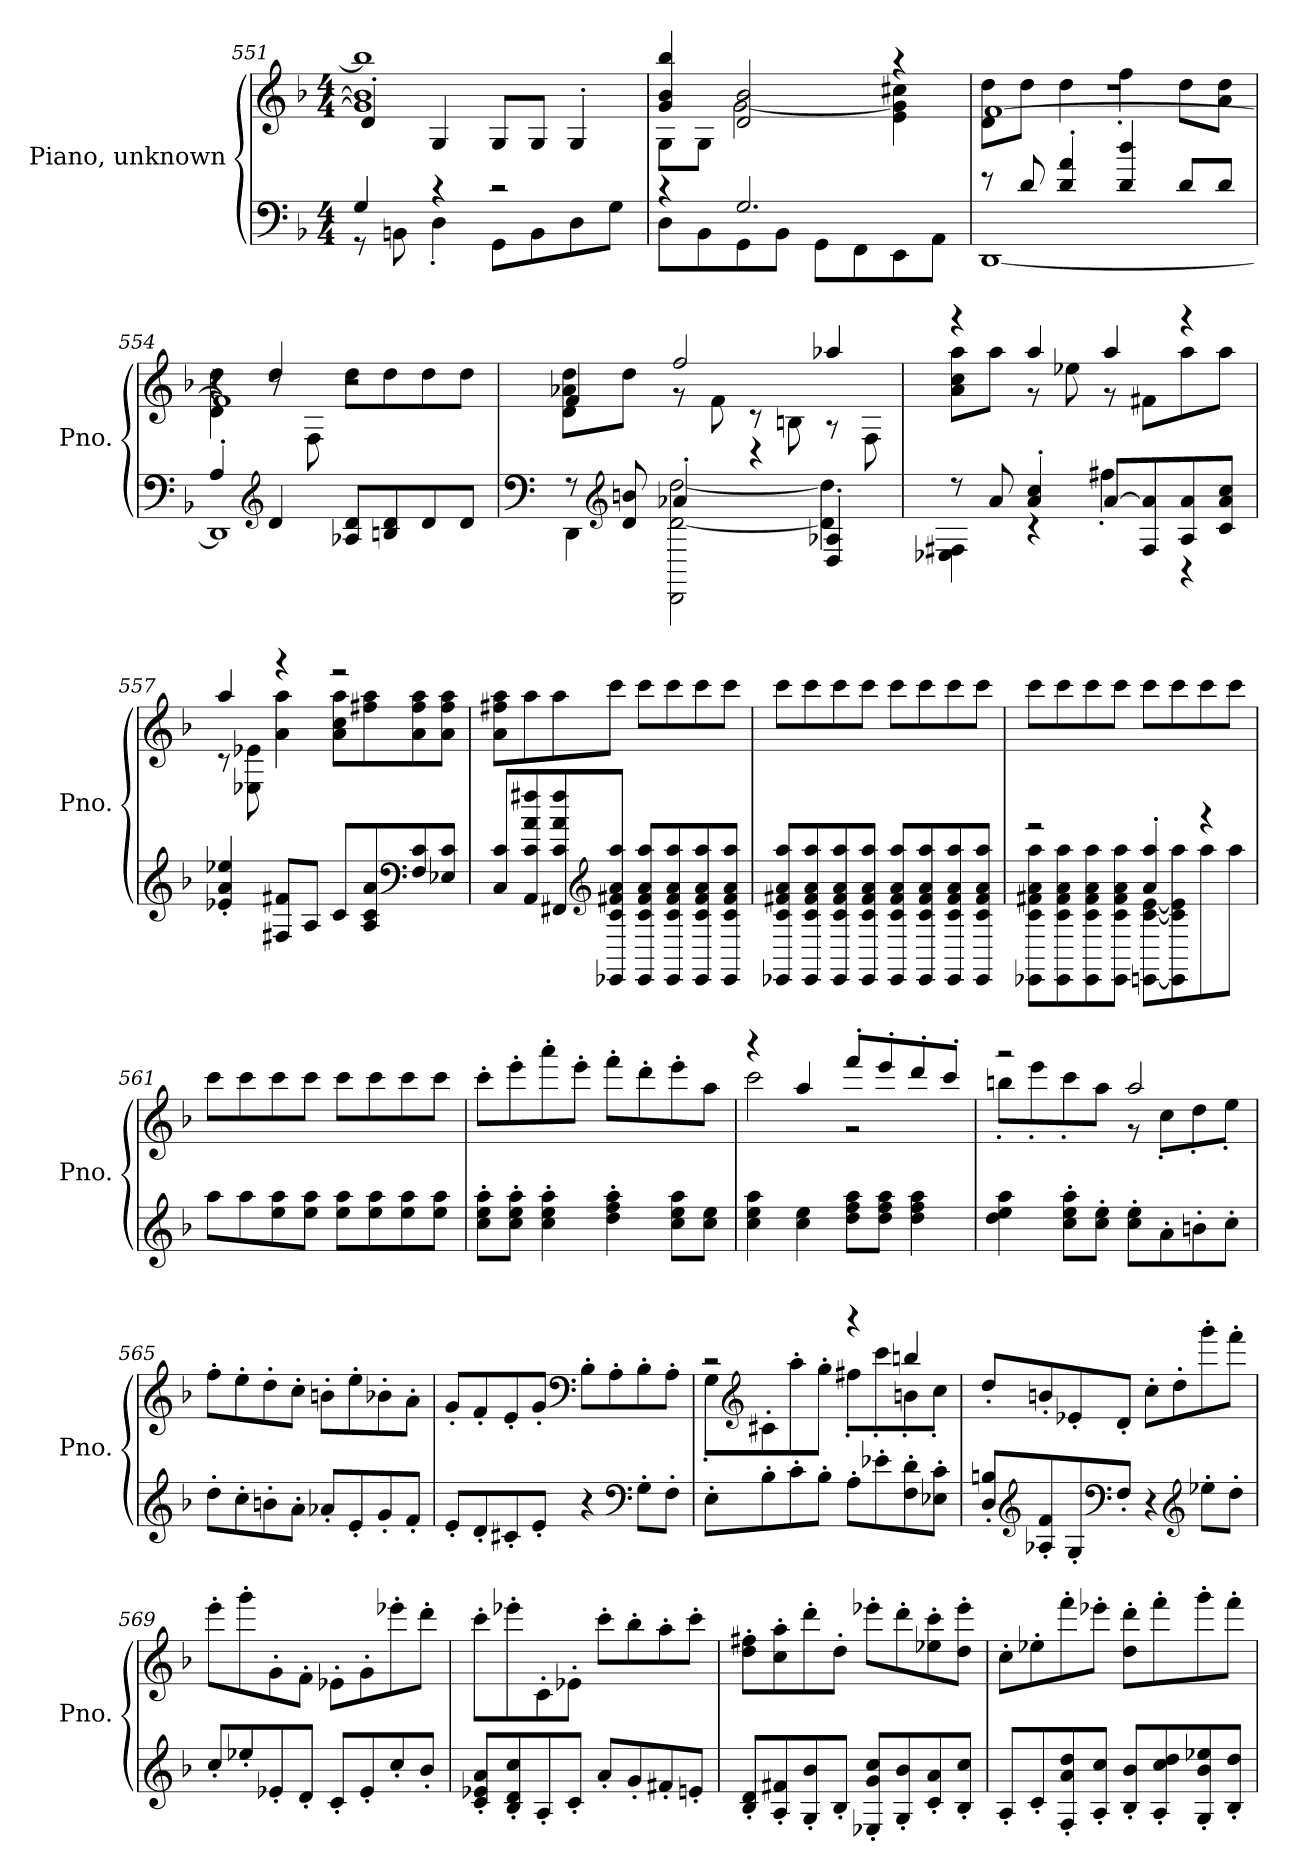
**kern	**kern
*part1	*part1
*staff2	*staff1
*I"Piano, unknown	*
*I'Pno.	*
*clefF4	*clefG2
*k[b-]	*k[b-]
*M4/4	*M4/4
=551	=551
*^	*^
*	*	*	*^
4G/	8r	1bb]	1g] 1b]	4d'/
.	8BBn\	.	.	.
4r	4D'\	.	.	4G/
2r	8GG\L	.	.	8G/L
.	8BB\	.	.	8G/J
.	8D\	.	.	4G'/
.	8G\J	.	.	.
*	*	*	*v	*v
=552	=552	=552	=552
4r	8D\L	4g/ 4b-/ 4bb-/	8G\L
.	8BB-\	.	8G\J
2.G/	8GG\	2d/ 2b-/	[2g\
.	8BB-\J	.	.
.	8GG\L	.	.
.	8FF\	.	.
.	8EE\	4r	4e\ 4g\] 4cc#X\
.	8AA\J	.	.
!!LO:LB:g=z
=553	=553	=553	=553
*	*	*	*^
8r	[1DD	1r	8d\ 8dd\L	[1f
8d/	.	.	8dd\J	.
4d/' 4a/'	.	.	4dd\	.
4d/ 4dd/	.	.	4ff'\	.
8d/L	.	.	8dd\L	.
8d/J	.	.	8a\ 8dd\J	.
=554	=554	=554	=554	=554
4A'/	1DD]	4r	4d\ 4dd\	1f]
*clefG2	*	*	*	*
4d/	.	4dd/	8r	.
.	.	.	8F\	.
8A-X/ 8d/L	.	2r	8dd\L	.
8Bn/ 8d/	.	.	8dd\	.
8d/	.	.	8dd\	.
8d/J	.	.	8dd\J	.
*	*	*v	*v	*v
=555	=555	=555
*clefF4	*	*
*	*	*^
8r	4DD\	4f/	8d\ 8a-X\ 8dd\L
*clefG2	*	*	*
8d/ 8bn/	.	.	8dd\J
4a-X'/	2DD\ [2d\ [2dd\	2ff/	8r
.	.	.	8f\
4r	.	.	8r
.	.	.	8Bn\
4D/' 4A-X/'	4d\] 4dd\]	4aa-X/	8r
.	.	.	8F\
!!LO:LB:g=z	!!
=556	=556	=556	=556
8r	4E-X\ 4F#X\	4r	8a\ 8cc\ 8aa\L
8a/	.	.	8aa\J
4a/' 4cc/'	4r	4aa/	8r
.	.	.	8ee-X\
[8a/L	4ff#X'\	4aa/	8r
8F#/ 8a/]	.	.	8f#X\L
8A/ 8a/	4r	4r	8aa\
8c/ 8a/ 8cc/J	.	.	8aa\J
*v	*v	*	*
=557	=557	=557
4e-X/' 4a/' 4ee-X/'	4aa/	8r
.	.	8E-X\ 8e-X\
8F#X/ 8f#X/L	4r	4a\ 4aa\
8A/J	.	.
8c/L	2r	8a\ 8cc\ 8aa\L
8A/ 8c/ 8a/	.	8ff#X\ 8aa\
*clefF4	*	*
8F#/ 8c/	.	8a\ 8ff#\ 8aa\
8E-X/ 8c/J	.	8a\ 8ff#\ 8aa\J
*	*v	*v
=558	=558
8C/ 8c/L	8a\ 8ff#X\ 8aa\L
8AA/ 8c/ 8a/ 8ff#X/	8aa\
8FF#X/ 8c/ 8a/ 8ff#/	8aa\
*clefG2	*
8EE-X/ 8c/ 8f#X/ 8a/ 8aa/J	8ccc\J
8EE-/ 8c/ 8f#/ 8a/ 8aa/L	8ccc\L
8EE-/ 8c/ 8f#/ 8a/ 8aa/	8ccc\
8EE-/ 8c/ 8f#/ 8a/ 8aa/	8ccc\
8EE-/ 8c/ 8f#/ 8a/ 8aa/J	8ccc\J
!!LO:LB:g=z
=559	=559
8EE-X/ 8c/ 8f#X/ 8a/ 8aa/L	8ccc\L
8EE-/ 8c/ 8f#/ 8a/ 8aa/	8ccc\
8EE-/ 8c/ 8f#/ 8a/ 8aa/	8ccc\
8EE-/ 8c/ 8f#/ 8a/ 8aa/J	8ccc\J
8EE-/ 8c/ 8f#/ 8a/ 8aa/L	8ccc\L
8EE-/ 8c/ 8f#/ 8a/ 8aa/	8ccc\
8EE-/ 8c/ 8f#/ 8a/ 8aa/	8ccc\
8EE-/ 8c/ 8f#/ 8a/ 8aa/J	8ccc\J
=560	=560
*^	*
2r	8EE-X\ 8c\ 8f#X\ 8a\ 8aa\L	8ccc\L
.	8EE-\ 8c\ 8f#\ 8a\ 8aa\	8ccc\
.	8EE-\ 8c\ 8f#\ 8a\ 8aa\	8ccc\
.	8EE-\ 8c\ 8f#\ 8a\ 8aa\J	8ccc\J
4a/' 4aa/'	[8EEn\ [8c\ [8e\L	8ccc\L
.	8EE\] 8c\] 8e\] 8aa\	8ccc\
4r	8aa\	8ccc\
.	8aa\J	8ccc\J
*v	*v	*
=561	=561
8aa\L	8ccc\L
8aa\	8ccc\
8ee\ 8aa\	8ccc\
8ee\ 8aa\J	8ccc\J
8ee\ 8aa\L	8ccc\L
8ee\ 8aa\	8ccc\
8ee\ 8aa\	8ccc\
8ee\ 8aa\J	8ccc\J
!!LO:PB:g=z
=562	=562
8cc\' 8ee\' 8aa\'L	8ccc'\L
8cc\' 8ee\' 8aa\'J	8eee'\
4cc\' 4ee\' 4aa\'	8aaa'\
.	8eee'\J
4dd\' 4ff\' 4aa\'	8fff'\L
.	8ddd'\
8cc\ 8ee\ 8aa\L	8eee'\
8cc\ 8ee\J	8aa\J
=563	=563
*	*^
4cc\ 4ee\ 4aa\	4r	2ccc\
4cc\ 4ee\	4aa/	.
8dd\ 8ff\ 8aa\L	8fff'/L	2r
8dd\ 8ff\ 8aa\J	8eee'/	.
4dd\ 4ff\ 4aa\	8ddd'/	.
.	8ccc'/J	.
=564	=564	=564
4dd\ 4ee\ 4aa\	2r	8bbn'\L
.	.	8eee'\
8cc\' 8ee\' 8aa\'L	.	8ccc'\
8cc\' 8ee\'J	.	8aa\J
8cc\' 8ee\'L	2aa/	8r
8a'\	.	8cc'\L
8bn'\	.	8dd'\
8cc'\J	.	8ee'\J
*	*v	*v
=565	=565
8dd'\L	8ff'\L
8cc'\	8ee'\
8bn'\	8dd'\
8a'\J	8cc'\J
8a-X'/L	8bn'\L
8e'/	8ee'\
8g'/	8b-X'\
8f'/J	8a'\J
!!LO:LB:g=z
=566	=566
8e'/L	8g'/L
8d'/	8f'/
8c#X'/	8e'/
8e'/J	8g'/J
*	*clefF4
4r	8B-'\L
.	8A'\
*clefF4	*
8G'\L	8B-'\
8F'\J	8A'\J
=567	=567
*	*^
8E'\L	2r	8G'\L
*	*clefG2	*
8B-'\	.	8c#X'\
8c'\	.	8aa'\
8B-'\J	.	8gg'\J
8A'\L	4r	8ff#X'\L
8e-X'\	.	8ccc'\
8F\' 8d\'	4bbn/	8bn'\
8E-X\' 8c\'J	.	8cc'\J
*	*v	*v
=568	=568
8D/' 8Bn/'L	8dd'/L
*clefG2	*
8A-X/' 8f/'	8bn'/
8G'/	8e-X'/
*clefF4	*
8F'/J	8d'/J
4r	8cc'\L
.	8dd'\
*clefG2	*
8ee-X'\L	8ggg'\
8dd'\J	8fff'\J
!!LO:LB:g=z
=569	=569
8cc'/L	8eee'\L
8ee-X'/	8ggg'\
8e-X'/	8g'\
8d'/J	8f'\J
8c'/L	8e-X'\L
8e-'/	8g'\
8cc'/	8eee-X'\
8b-'/J	8ddd'\J
=570	=570
8c/' 8e-X/' 8a/'L	8ccc'\L
8B-/' 8d/' 8cc/'	8eee-X'\
8A'/	8c'\
8c'/J	8e-X'\J
8a'/L	8ccc'\L
8g'/	8bb-'\
8f#X'/	8aa'\
8en'/J	8ccc'\J
=571	=571
8B-/' 8d/'L	8dd\' 8ff#X\'L
8A/' 8f#X/'	8cc\' 8aa\'
8G/' 8b-/'	8ddd'\
8B-'/J	8dd'\J
8E-X/' 8g/' 8cc/'L	8eee-X'\L
8G/' 8b-/'	8ddd'\
8c/' 8a/'	8ee-X\' 8ccc\'
8B-/' 8cc/'J	8dd\' 8eee-\'J
!!LO:LB:g=z
=572	=572
8A'/L	8cc'\L
8c'/	8ee-X'\
8F/' 8a/' 8dd/'	8fff'\
8A/' 8cc/'J	8eee-X'\J
8B-/' 8b-/'L	8dd\' 8ddd\'L
8A/' 8cc/' 8dd/'	8fff'\
8G/' 8b-/' 8ee-X/'	8ggg'\
8B-/' 8dd/'J	8fff'\J
=	=
*-	*-
